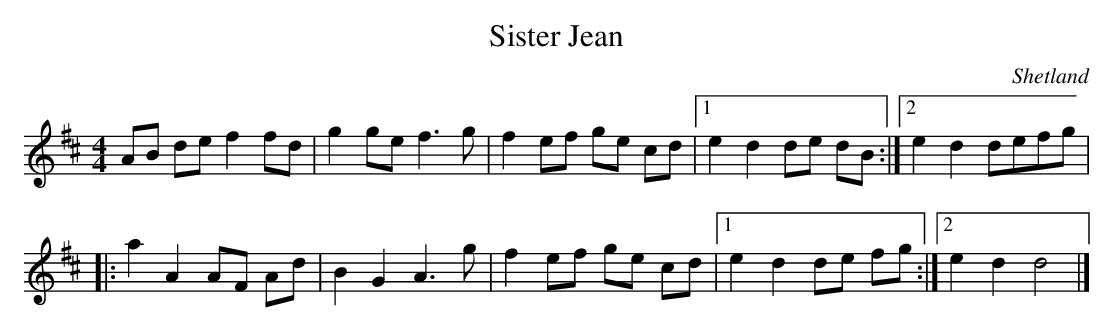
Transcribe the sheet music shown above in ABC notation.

X:1
T:Sister Jean
O:Shetland
M:4/4
K:D
AB de f2 fd | g2 ge f3g | f2ef ge cd \
|1 e2 d2 de dB :|2 e2d2 defg |
|:\
a2 A2 AF Ad | B2 G2 A3g | f2 ef ge cd \
|1 e2d2 de fg :|2 e2d2 d4 |]
